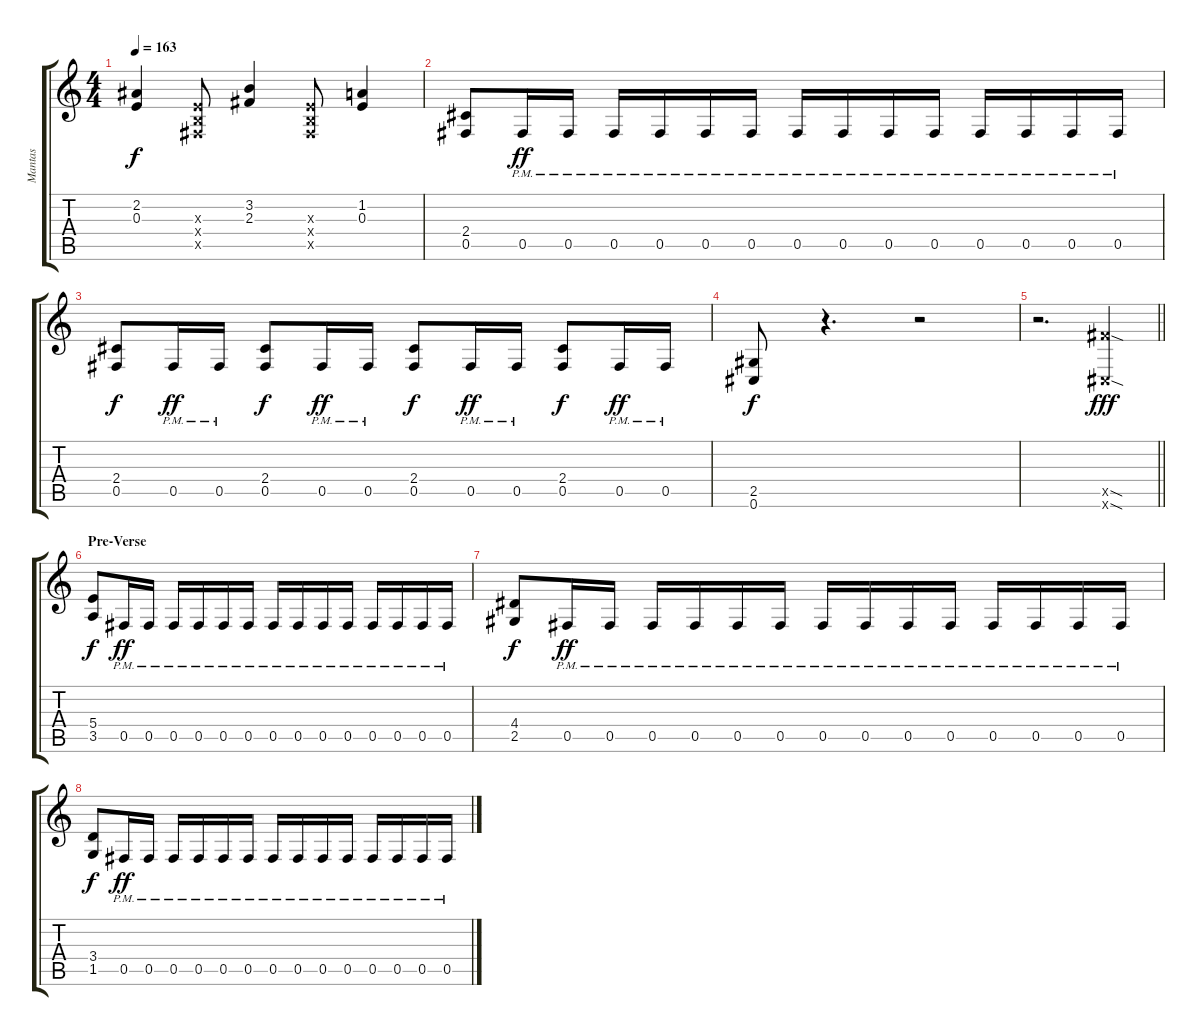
\track ("Mantas" "Mantas") {instrument distortionguitar}
\staff {score tabs}
\tuning (Db4 Ab3 E3 B2 Gb2 Db2) {hide}
\ts (4 4)
\tempo 163
\clef g2
\ks c
(2.2 0.3).4{dy f} (0.3{x} 0.4{x} 0.5{x}).8 (3.2 2.3).4 (0.3{x} 0.4{x} 0.5{x}).8 (1.2 0.3).4 |
(2.4 0.5).8 0.5{pm}.16{dy ff} 0.5{pm}.16 0.5{pm}.16 0.5{pm}.16 0.5{pm}.16 0.5{pm}.16 0.5{pm}.16 0.5{pm}.16 0.5{pm}.16 0.5{pm}.16 0.5{pm}.16 0.5{pm}.16 0.5{pm}.16 0.5{pm}.16 |
(2.4 0.5).8{dy f} 0.5{pm}.16{dy ff} 0.5{pm}.16 (2.4 0.5).8{dy f} 0.5{pm}.16{dy ff} 0.5{pm}.16 (2.4 0.5).8{dy f} 0.5{pm}.16{dy ff} 0.5{pm}.16 (2.4 0.5).8{dy f} 0.5{pm}.16{dy ff} 0.5{pm}.16 |
(2.5 0.6).8{dy f} r.4{d} r.2 |
\barLineRight lightlight
r.2{d} (12.5{sod x} 0.6{sod x}).4{dy fff} |
\section ("" "Pre-Verse")
(5.4 3.5).8{dy f} 0.5{pm}.16{dy ff} 0.5{pm}.16 0.5{pm}.16 0.5{pm}.16 0.5{pm}.16 0.5{pm}.16 0.5{pm}.16 0.5{pm}.16 0.5{pm}.16 0.5{pm}.16 0.5{pm}.16 0.5{pm}.16 0.5{pm}.16 0.5{pm}.16 |
(4.4 2.5).8{dy f} 0.5{pm}.16{dy ff} 0.5{pm}.16 0.5{pm}.16 0.5{pm}.16 0.5{pm}.16 0.5{pm}.16 0.5{pm}.16 0.5{pm}.16 0.5{pm}.16 0.5{pm}.16 0.5{pm}.16 0.5{pm}.16 0.5{pm}.16 0.5{pm}.16 |
(3.4 1.5).8{dy f} 0.5{pm}.16{dy ff} 0.5{pm}.16 0.5{pm}.16 0.5{pm}.16 0.5{pm}.16 0.5{pm}.16 0.5{pm}.16 0.5{pm}.16 0.5{pm}.16 0.5{pm}.16 0.5{pm}.16 0.5{pm}.16 0.5{pm}.16 0.5{pm}.16
